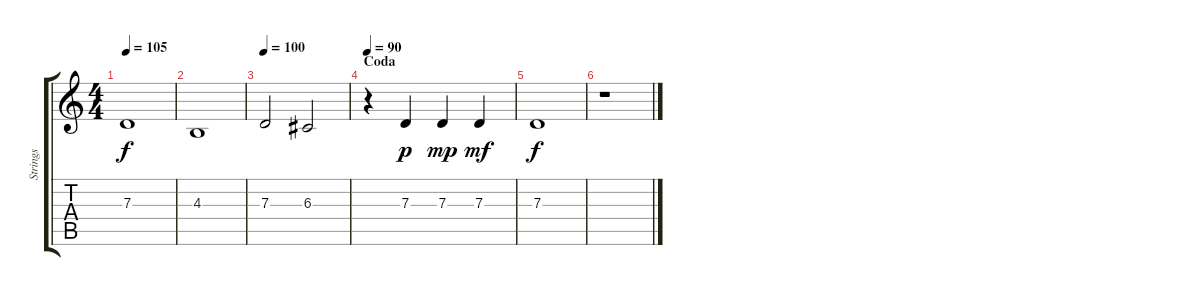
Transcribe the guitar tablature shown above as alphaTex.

\track ("Strings" "Strings") {instrument stringensemble1}
\staff {score tabs}
\tuning (E4 B3 G3 D3 A2 E2) {hide}
\ts (4 4)
\tempo 105
\clef g2
\ks c
7.3{t}.1{dy f} |
4.3.1 |
\tempo 100
7.3.2 6.3.2 |
\section ("" "Coda")
\tempo 90
r.4 7.3.4{dy p} 7.3.4{dy mp} 7.3.4{dy mf} |
7.3.1{dy f} |
r.1
